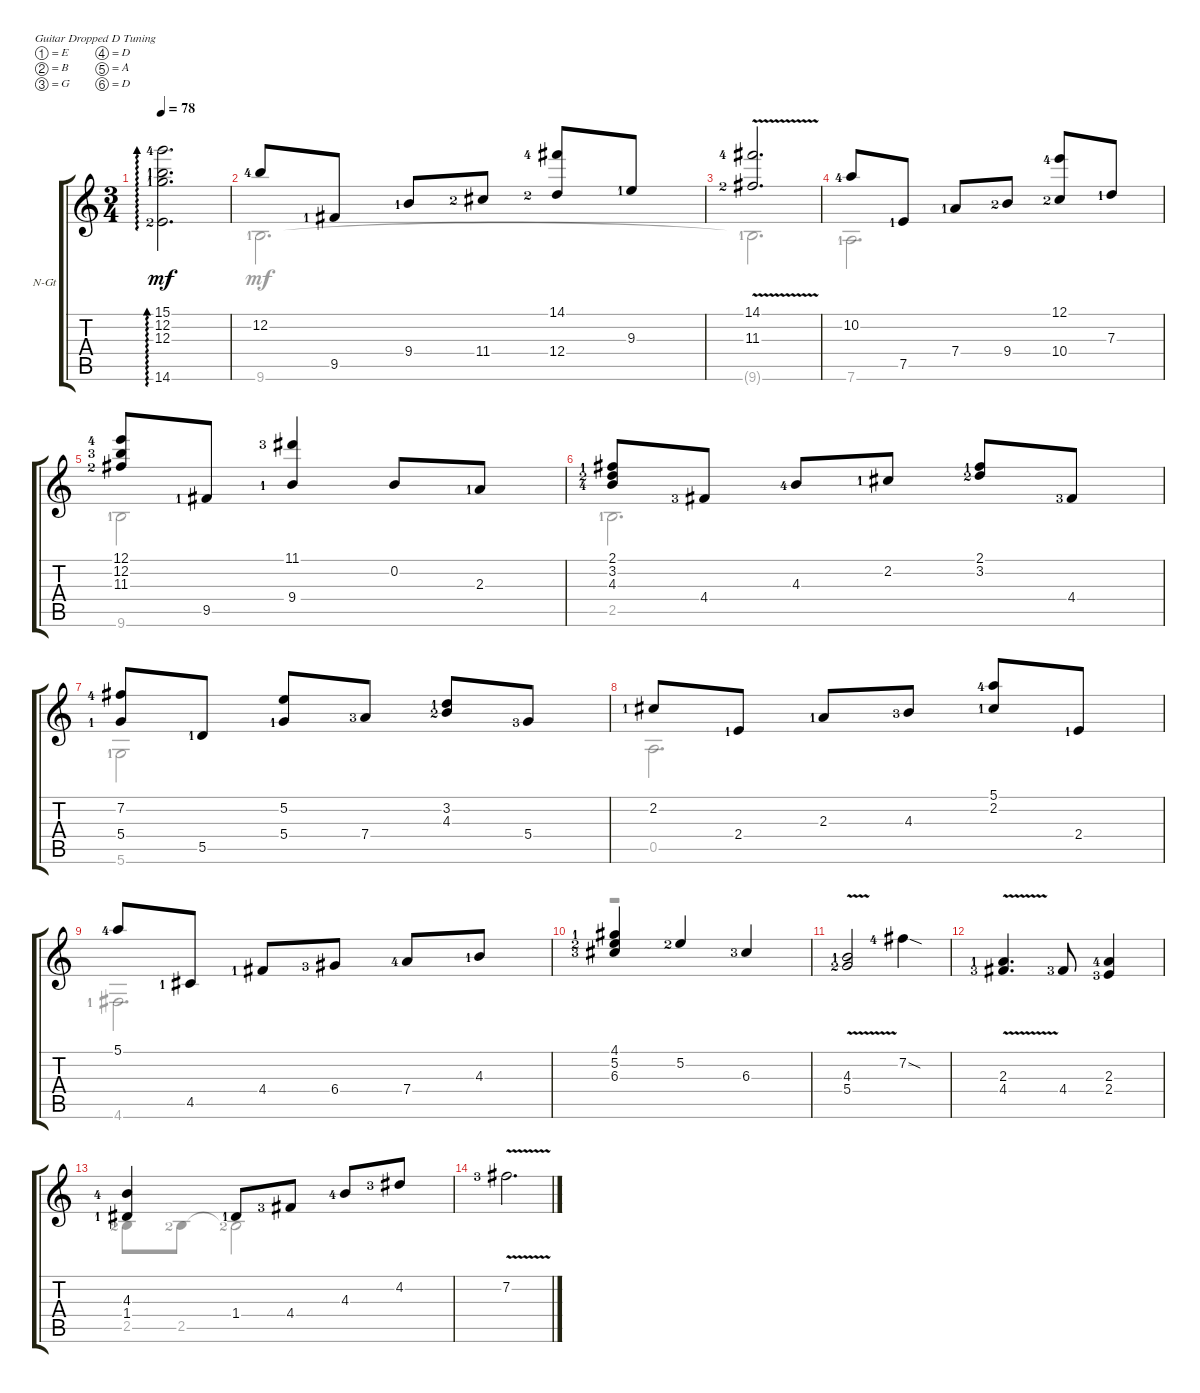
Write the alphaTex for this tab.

\bracketExtendMode groupsimilarinstruments
\firstSystemTrackNameOrientation horizontal
\otherSystemsTrackNameOrientation horizontal
\track ("Nylon Guitar" "N-Gt") {instrument acousticguitarnylon}
\staff {score tabs}
\tuning (E4 B3 G3 D3 A2 D2)
\voice
\ts (3 4)
\tempo 78
\clef g2
\scale
0.333333
\ks c
(12.3{lf 2} 12.2{lf 2} 15.1{lf 5} 14.6{lf 3}).2{d ad 0 dy mf} |
\scale
0.333333 12.2{lf 5}.8 9.5{lf 2}.8 9.4{lf 2}.8 11.4{lf 3}.8 (14.1{lf 5} 12.4{lf 3}).8 9.3{lf 2}.8 |
\scale
0.333333 (11.3{lf 3} 14.1{v lf 5}).2{d} |
\scale
0.333333 10.2{lf 5}.8 7.5{lf 2}.8 7.4{lf 2}.8 9.4{lf 3}.8 (12.1{lf 5} 10.4{lf 3}).8 7.3{lf 2}.8 |
\scale
0.333333 (11.3{lf 3} 12.1{lf 5} 12.2{lf 4}).8 9.5{lf 2}.8 (9.4{lf 2} 11.1{lf 4}).4 0.2.8 2.3{lf 2}.8 |
\scale
0.333333 (2.1{lf 2} 4.3{lf 5} 3.2{lf 3}).8 4.4{lf 4}.8 4.3{lf 5}.8 2.2{lf 2}.8 (3.2{lf 3} 2.1{lf 2}).8 4.4{lf 4}.8 |
\scale
0.333333 (5.4{lf 2} 7.2{lf 5}).8 5.5{lf 2}.8 (5.2 5.4{lf 2}).8 7.4{lf 4}.8 (4.3{lf 3} 3.2{lf 2}).8 5.4{lf 4}.8 |
\scale
0.333333 2.2{lf 2}.8 2.4{lf 2}.8 2.3{lf 2}.8 4.3{lf 4}.8 (2.2{lf 2} 5.1{lf 5}).8 2.4{lf 2}.8 |
\scale
0.333333 5.1{lf 5}.8 4.5{lf 2}.8 4.4{lf 2}.8 6.4{lf 4}.8 7.4{lf 5}.8 4.3{lf 2}.8 |
\scale
0.333333 (6.3{lf 4} 5.2{lf 3} 4.1{lf 2}).4 5.2{lf 3}.4 6.3{lf 4}.4 |
\scale
0.333333 (5.4{lf 3} 4.3{v lf 2}).2 7.2{sod lf 5}.4 |
\scale
0.333333 (2.3{v lf 2} 4.4{lf 4}).4{d} 4.4{lf 4}.8 (2.4{lf 4} 2.3{lf 5}).4 |
\scale
0.333333 (1.4{lf 2} 4.3{lf 5}).4 1.4{lf 2}.8 4.4{lf 4}.8 4.3{lf 5}.8 4.2{lf 4}.8 |
7.2{v lf 4}.2{d}
\voice
\clef g2
\ottava regular
\simile none
\scale
0.333333
\ks c
|
\scale
0.333333 9.6{lf 2}.2{d} |
\scale
0.333333 9.6{t lf 2}.2{d} |
\scale
0.333333 7.6{lf 2}.2{d} |
\scale
0.333333 9.6{lf 2}.2 |
\scale
0.333333 2.5{lf 2}.2{d} |
\scale
0.333333 5.6{lf 2}.2 |
\scale
0.333333 0.5.2{d} |
\scale
0.333333 4.6{lf 2}.2{d} |
\scale
0.333333 r.2 |
\scale
0.333333 |
\scale
0.333333 |
\scale
0.333333 2.5{lf 3}.8 2.5{lf 3}.8 2.5{t lf 3}.2 |
